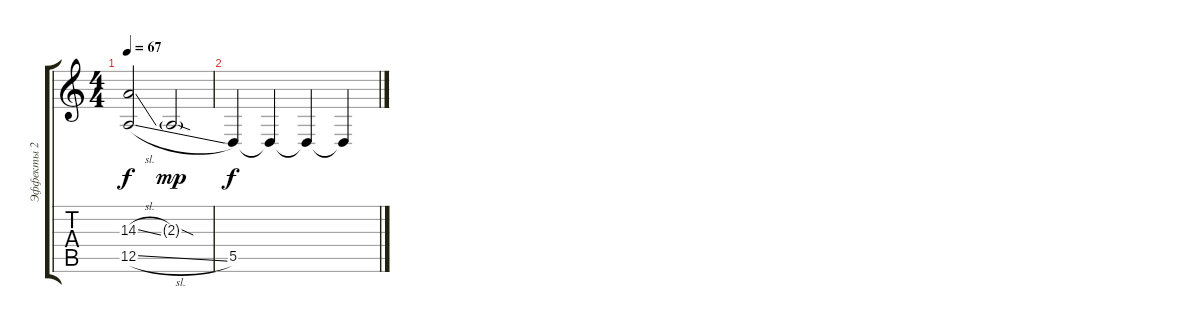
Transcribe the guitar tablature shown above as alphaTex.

\track ("Эффекты 2" "Эффекты 2") {instrument rockorgan}
\staff {score tabs}
\tuning (E4 B3 G3 D3 A2 E2) {hide}
\ts (4 4)
\tempo 67
\clef g2
\ks c
(14.3{sl} 12.5{sl}).2{dy f} 2.3{sod g}.2{dy mp} |
5.5.4{dy f volume 0} 5.5{t}.4 5.5{t}.4 5.5{t}.4
